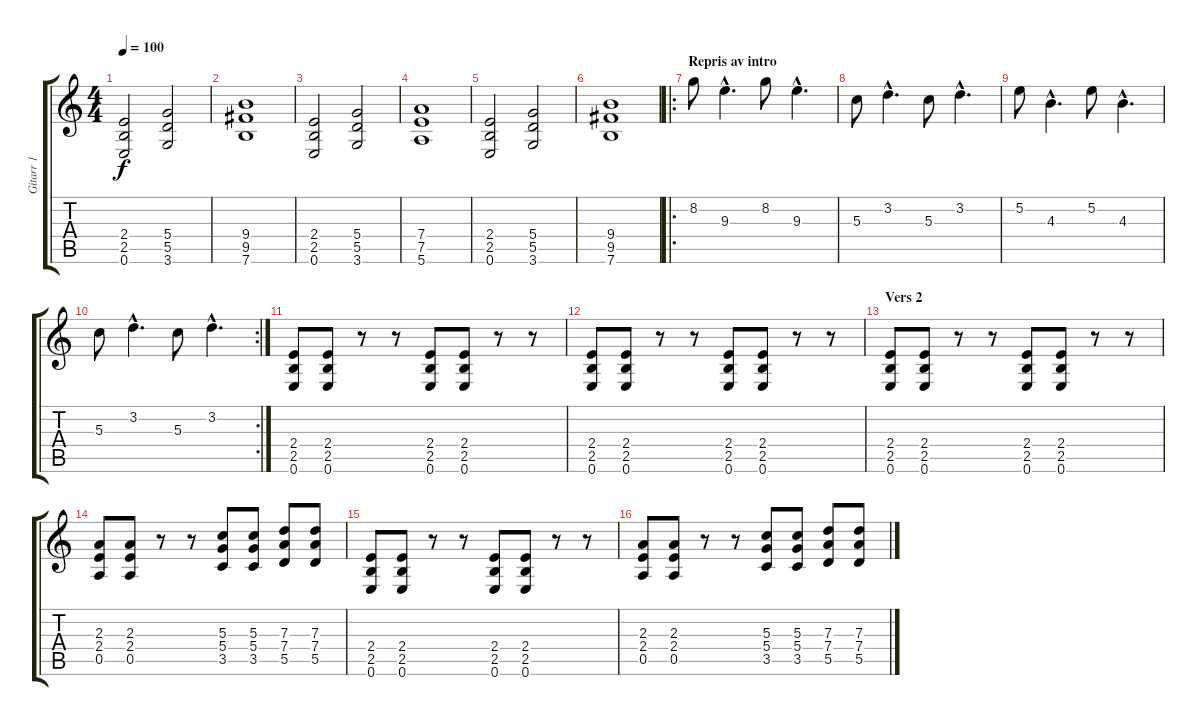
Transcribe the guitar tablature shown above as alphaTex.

\track ("Gitarr 1" "Gitarr 1") {instrument distortionguitar}
\staff {score tabs}
\tuning (E4 B3 G3 D3 A2 E2) {hide}
\ts (4 4)
\tempo 100
\clef g2
\ks c
(2.4 2.5 0.6).2{dy f} (5.4 5.5 3.6).2 |
(9.4 9.5 7.6).1 |
(2.4 2.5 0.6).2 (5.4 5.5 3.6).2 |
(7.4 7.5 5.6).1 |
(2.4 2.5 0.6).2 (5.4 5.5 3.6).2 |
(9.4 9.5 7.6).1 |
\ro
\section ("" "Repris av intro")
8.2.8 9.3{hac}.4{d} 8.2.8 9.3{hac}.4{d} |
5.3.8 3.2{hac}.4{d} 5.3.8 3.2{hac}.4{d} |
5.2.8 4.3{hac}.4{d} 5.2.8 4.3{hac}.4{d} |
\rc 2
5.3.8 3.2{hac}.4{d} 5.3.8 3.2{hac}.4{d} |
\section ("" "")
(2.4 2.5 0.6).8 (2.4 2.5 0.6).8 r.8 r.8 (2.4 2.5 0.6).8 (2.4 2.5 0.6).8 r.8 r.8 |
(2.4 2.5 0.6).8 (2.4 2.5 0.6).8 r.8 r.8 (2.4 2.5 0.6).8 (2.4 2.5 0.6).8 r.8 r.8 |
\section ("" "Vers 2")
(2.4 2.5 0.6).8 (2.4 2.5 0.6).8 r.8 r.8 (2.4 2.5 0.6).8 (2.4 2.5 0.6).8 r.8 r.8 |
(2.3 2.4 0.5).8 (2.3 2.4 0.5).8 r.8 r.8 (5.3 5.4 3.5).8 (5.3 5.4 3.5).8 (7.3 7.4 5.5).8 (7.3 7.4 5.5).8 |
(2.4 2.5 0.6).8 (2.4 2.5 0.6).8 r.8 r.8 (2.4 2.5 0.6).8 (2.4 2.5 0.6).8 r.8 r.8 |
(2.3 2.4 0.5).8 (2.3 2.4 0.5).8 r.8 r.8 (5.3 5.4 3.5).8 (5.3 5.4 3.5).8 (7.3 7.4 5.5).8 (7.3 7.4 5.5).8
